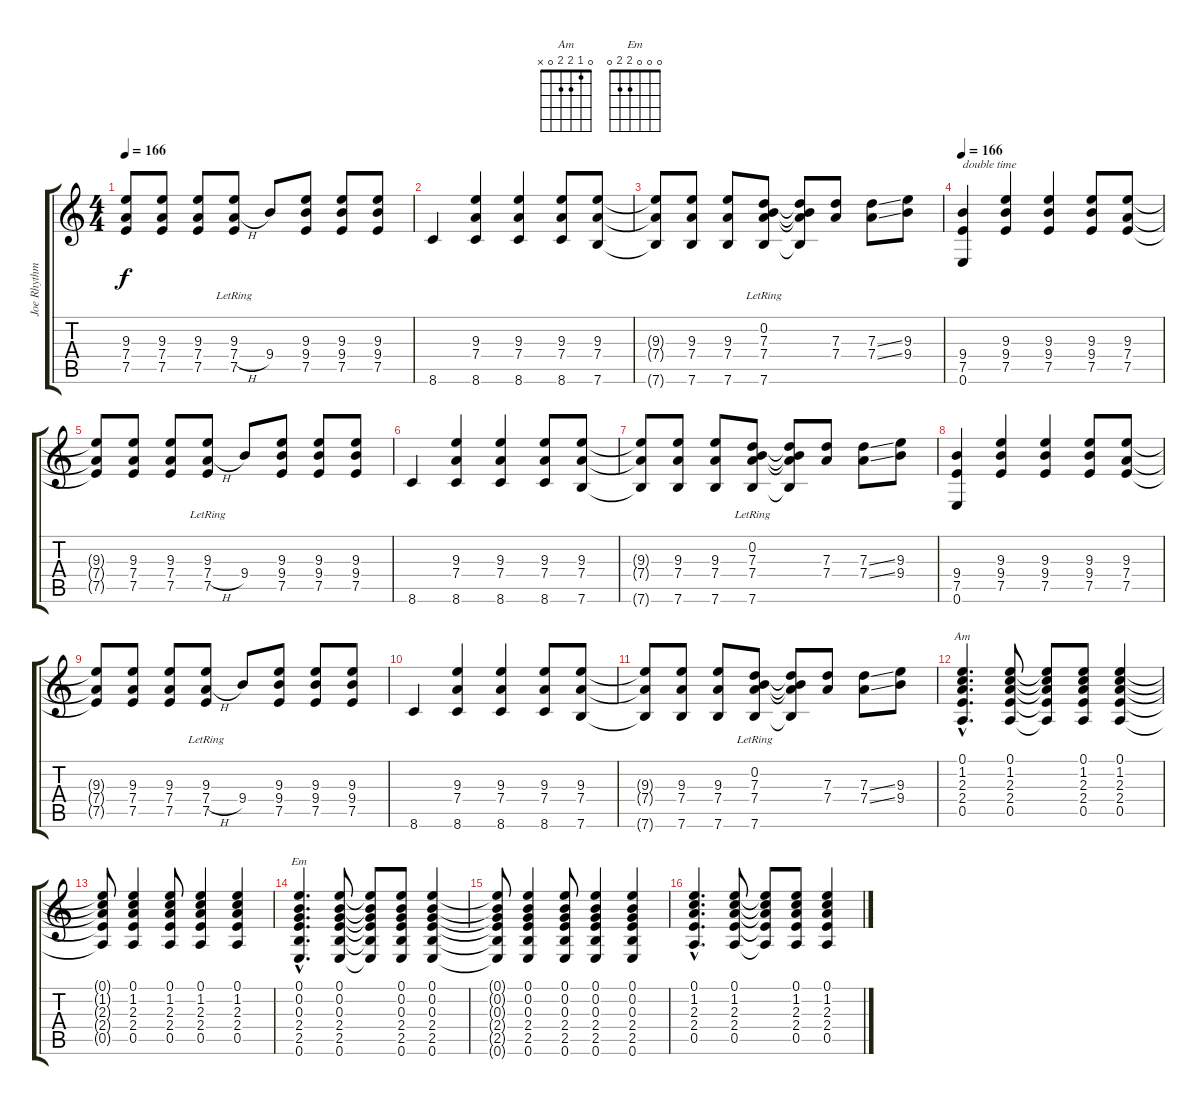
\track ("Joe Rhythm" "Joe Rhythm") {instrument distortionguitar}
\staff {score tabs}
\tuning (E4 B3 G3 D3 A2 E2) {hide}
\chord ("Am" 0 1 2 2 0 x)
\chord ("Em" 0 0 0 2 2 0)
\ts (4 4)
\tempo 166
\clef g2
\ks c
(9.3{t} 7.4{t} 7.5{t}).8{dy f} (9.3 7.4 7.5).8 (9.3 7.4 7.5).8 (9.3{lr} 7.4{h} 7.5{lr}).8 9.4.8 (9.3 9.4 7.5).8 (9.3 9.4 7.5).8 (9.3 9.4 7.5).8 |
8.6.4 (9.3 7.4 8.6).4 (9.3 7.4 8.6).4 (9.3 7.4 8.6).8 (9.3 7.4 7.6).8 |
(9.3{t} 7.4{t} 7.6{t}).8 (9.3 7.4 7.6).8 (9.3 7.4 7.6).8 (0.2{lr} 7.3{lr} 7.4{lr} 7.6{lr}).8 (0.2{t} 7.3{t} 7.4{t} 7.6{t}).8 (7.3 7.4).8 (7.3{ss} 7.4{ss}).8 (9.3 9.4).8 |
\tempo 166
(9.4 7.5 0.6).4{txt "double time"} (9.3 9.4 7.5).4 (9.3 9.4 7.5).4 (9.3 9.4 7.5).8 (9.3 7.4 7.5).8 |
(9.3{t} 7.4{t} 7.5{t}).8 (9.3 7.4 7.5).8 (9.3 7.4 7.5).8 (9.3{lr} 7.4{h} 7.5{lr}).8 9.4.8 (9.3 9.4 7.5).8 (9.3 9.4 7.5).8 (9.3 9.4 7.5).8 |
8.6.4 (9.3 7.4 8.6).4 (9.3 7.4 8.6).4 (9.3 7.4 8.6).8 (9.3 7.4 7.6).8 |
(9.3{t} 7.4{t} 7.6{t}).8 (9.3 7.4 7.6).8 (9.3 7.4 7.6).8 (0.2{lr} 7.3{lr} 7.4{lr} 7.6{lr}).8 (0.2{t} 7.3{t} 7.4{t} 7.6{t}).8 (7.3 7.4).8 (7.3{ss} 7.4{ss}).8 (9.3 9.4).8 |
(9.4 7.5 0.6).4 (9.3 9.4 7.5).4 (9.3 9.4 7.5).4 (9.3 9.4 7.5).8 (9.3 7.4 7.5).8 |
(9.3{t} 7.4{t} 7.5{t}).8 (9.3 7.4 7.5).8 (9.3 7.4 7.5).8 (9.3{lr} 7.4{h} 7.5{lr}).8 9.4.8 (9.3 9.4 7.5).8 (9.3 9.4 7.5).8 (9.3 9.4 7.5).8 |
8.6.4 (9.3 7.4 8.6).4 (9.3 7.4 8.6).4 (9.3 7.4 8.6).8 (9.3 7.4 7.6).8 |
(9.3{t} 7.4{t} 7.6{t}).8 (9.3 7.4 7.6).8 (9.3 7.4 7.6).8 (0.2{lr} 7.3{lr} 7.4{lr} 7.6{lr}).8 (0.2{t} 7.3{t} 7.4{t} 7.6{t}).8 (7.3 7.4).8 (7.3{ss} 7.4{ss}).8 (9.3 9.4).8 |
(0.1{hac} 1.2{hac} 2.3{hac} 2.4{hac} 0.5{hac}).4{d ch "Am"} (0.1 1.2 2.3 2.4 0.5).8 (0.1{t} 1.2{t} 2.3{t} 2.4{t} 0.5{t}).8 (0.1 1.2 2.3 2.4 0.5).8 (0.1 1.2 2.3 2.4 0.5).4 |
(0.1{t} 1.2{t} 2.3{t} 2.4{t} 0.5{t}).8 (0.1 1.2 2.3 2.4 0.5).4 (0.1 1.2 2.3 2.4 0.5).8 (0.1 1.2 2.3 2.4 0.5).4 (0.1 1.2 2.3 2.4 0.5).4 |
(0.1{hac} 0.2{hac} 0.3{hac} 2.4{hac} 2.5{hac} 0.6{hac}).4{d ch "Em"} (0.1 0.2 0.3 2.4 2.5 0.6).8 (0.1{t} 0.2{t} 0.3{t} 2.4{t} 2.5{t} 0.6{t}).8 (0.1 0.2 0.3 2.4 2.5 0.6).8 (0.1 0.2 0.3 2.4 2.5 0.6).4 |
(0.1{t} 0.2{t} 0.3{t} 2.4{t} 2.5{t} 0.6{t}).8 (0.1 0.2 0.3 2.4 2.5 0.6).4 (0.1 0.2 0.3 2.4 2.5 0.6).8 (0.1 0.2 0.3 2.4 2.5 0.6).4 (0.1 0.2 0.3 2.4 2.5 0.6).4 |
(0.1{hac} 1.2{hac} 2.3{hac} 2.4{hac} 0.5{hac}).4{d} (0.1 1.2 2.3 2.4 0.5).8 (0.1{t} 1.2{t} 2.3{t} 2.4{t} 0.5{t}).8 (0.1 1.2 2.3 2.4 0.5).8 (0.1 1.2 2.3 2.4 0.5).4
